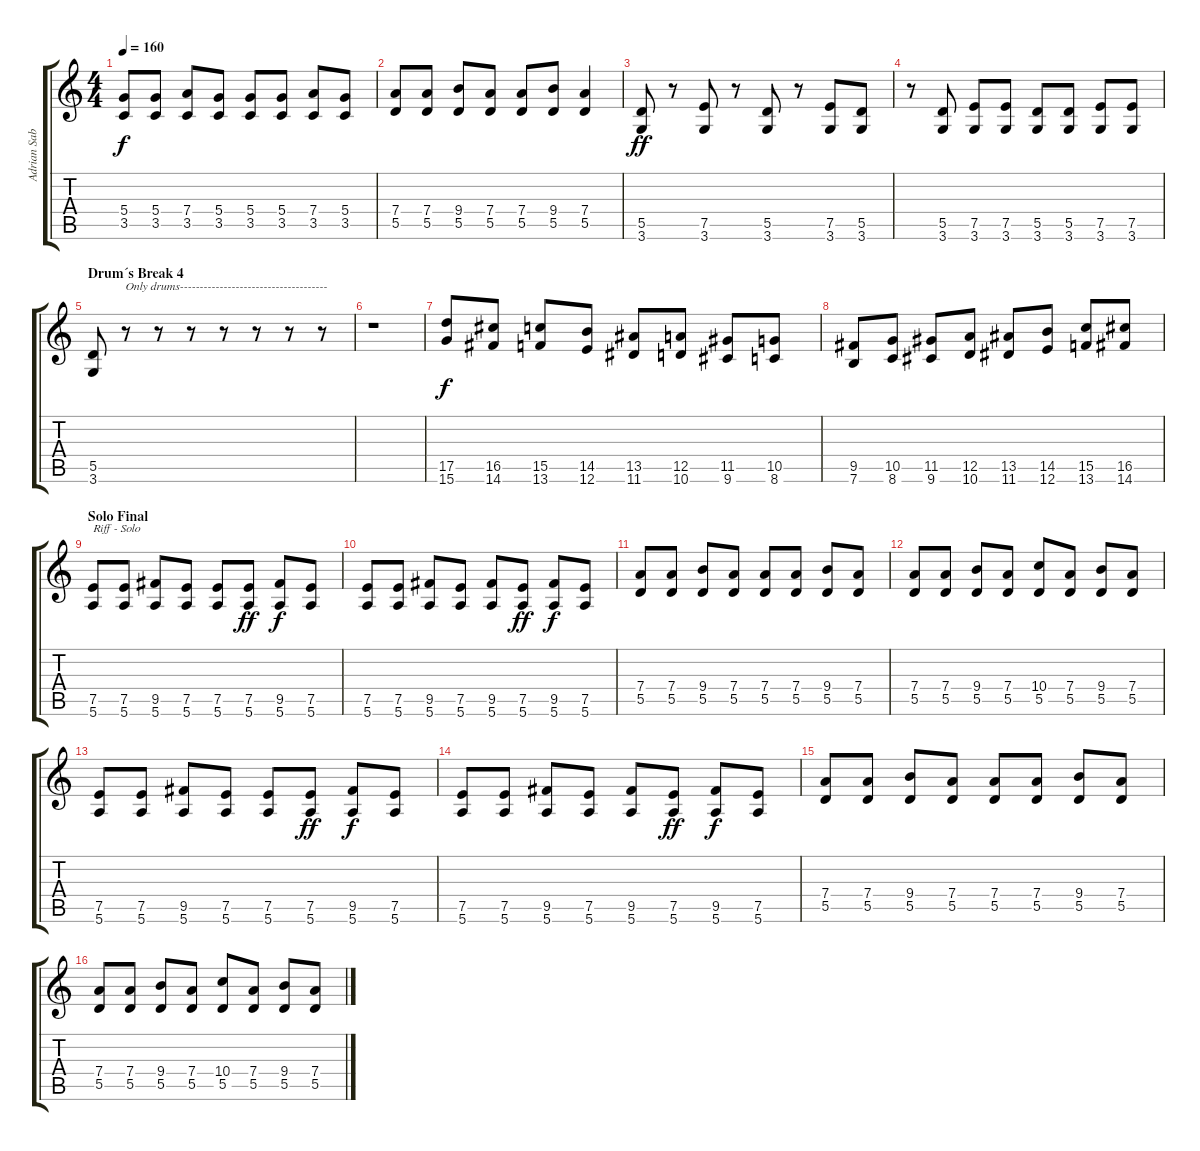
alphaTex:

\track ("Adrian Sabbath" "Adrian Sab") {instrument distortionguitar}
\staff {score tabs}
\tuning (E4 B3 G3 D3 A2 E2) {hide}
\ts (4 4)
\tempo 160
\clef g2
\ks c
(5.4 3.5).8{dy f} (5.4 3.5).8 (7.4 3.5).8 (5.4 3.5).8 (5.4 3.5).8 (5.4 3.5).8 (7.4 3.5).8 (5.4 3.5).8 |
(7.4 5.5).8 (7.4 5.5).8 (9.4 5.5).8 (7.4 5.5).8 (7.4 5.5).8 (9.4 5.5).8 (7.4 5.5).4 |
(5.5 3.6).8{dy ff} r.8 (7.5 3.6).8 r.8 (5.5 3.6).8 r.8 (7.5 3.6).8 (5.5 3.6).8 |
r.8 (5.5 3.6).8 (7.5 3.6).8 (7.5 3.6).8 (5.5 3.6).8 (5.5 3.6).8 (7.5 3.6).8 (7.5 3.6).8 |
\section ("" "Drum´s Break 4")
(5.5 3.6).8 r.8{txt "Only drums-------------------------------------"} r.8 r.8 r.8 r.8 r.8 r.8 |
r.1 |
(17.5 15.6).8{dy f} (16.5 14.6).8 (15.5 13.6).8 (14.5 12.6).8 (13.5 11.6).8 (12.5 10.6).8 (11.5 9.6).8 (10.5 8.6).8 |
(9.5 7.6).8 (10.5 8.6).8 (11.5 9.6).8 (12.5 10.6).8 (13.5 11.6).8 (14.5 12.6).8 (15.5 13.6).8 (16.5 14.6).8 |
\section ("" "Solo Final")
(7.5 5.6).8{txt "Riff - Solo"} (7.5 5.6).8 (9.5 5.6).8 (7.5 5.6).8 (7.5 5.6).8 (7.5 5.6).8{dy ff} (9.5 5.6).8{dy f} (7.5 5.6).8 |
(7.5 5.6).8 (7.5 5.6).8 (9.5 5.6).8 (7.5 5.6).8 (9.5 5.6).8 (7.5 5.6).8{dy ff} (9.5 5.6).8{dy f} (7.5 5.6).8 |
(7.4 5.5).8 (7.4 5.5).8 (9.4 5.5).8 (7.4 5.5).8 (7.4 5.5).8 (7.4 5.5).8 (9.4 5.5).8 (7.4 5.5).8 |
(7.4 5.5).8 (7.4 5.5).8 (9.4 5.5).8 (7.4 5.5).8 (10.4 5.5).8 (7.4 5.5).8 (9.4 5.5).8 (7.4 5.5).8 |
(7.5 5.6).8 (7.5 5.6).8 (9.5 5.6).8 (7.5 5.6).8 (7.5 5.6).8 (7.5 5.6).8{dy ff} (9.5 5.6).8{dy f} (7.5 5.6).8 |
(7.5 5.6).8 (7.5 5.6).8 (9.5 5.6).8 (7.5 5.6).8 (9.5 5.6).8 (7.5 5.6).8{dy ff} (9.5 5.6).8{dy f} (7.5 5.6).8 |
(7.4 5.5).8 (7.4 5.5).8 (9.4 5.5).8 (7.4 5.5).8 (7.4 5.5).8 (7.4 5.5).8 (9.4 5.5).8 (7.4 5.5).8 |
(7.4 5.5).8 (7.4 5.5).8 (9.4 5.5).8 (7.4 5.5).8 (10.4 5.5).8 (7.4 5.5).8 (9.4 5.5).8 (7.4 5.5).8
